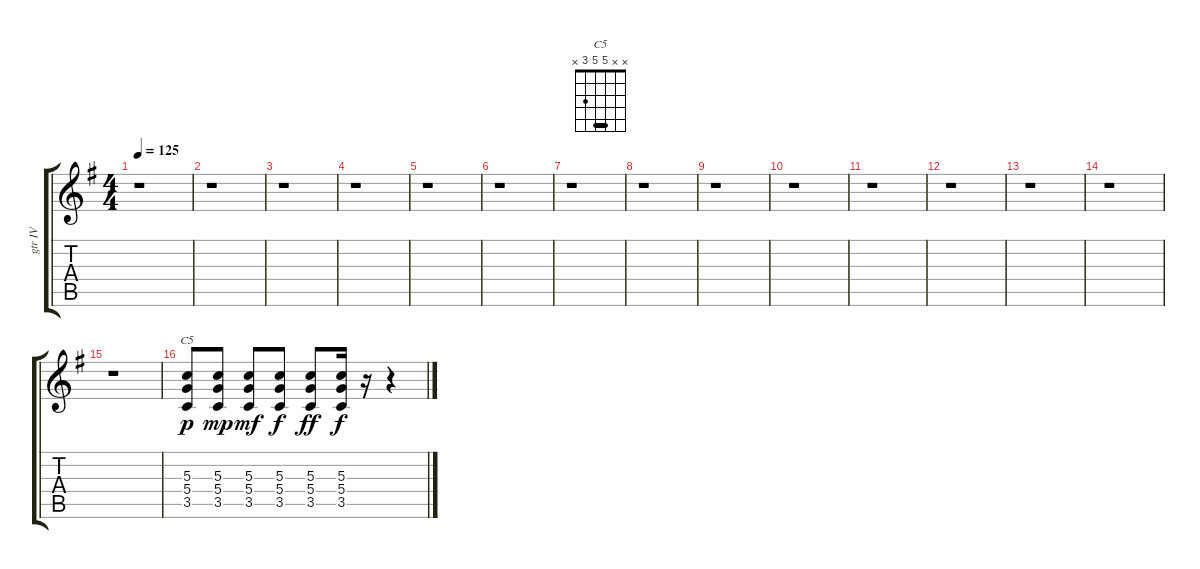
\track ("gtr IV" "gtr IV") {instrument overdrivenguitar}
\staff {score tabs}
\tuning (E4 B3 G3 D3 A2 E2) {hide}
\chord ("C5" x x 5 5 3 x) {barre 5}
\ts (4 4)
\tempo 125
\clef g2
\ks eminor
r.1{dy p} |
r.1 |
r.1 |
r.1 |
r.1 |
r.1 |
r.1 |
r.1 |
r.1 |
r.1 |
r.1 |
r.1 |
r.1 |
r.1 |
r.1 |
(5.3 5.4 3.5).8{ch "C5"} (5.3 5.4 3.5).8{dy mp} (5.3 5.4 3.5).8{dy mf} (5.3 5.4 3.5).8{dy f} (5.3 5.4 3.5).8{dy ff} (5.3 5.4 3.5).16{dy f} r.16 r.4
